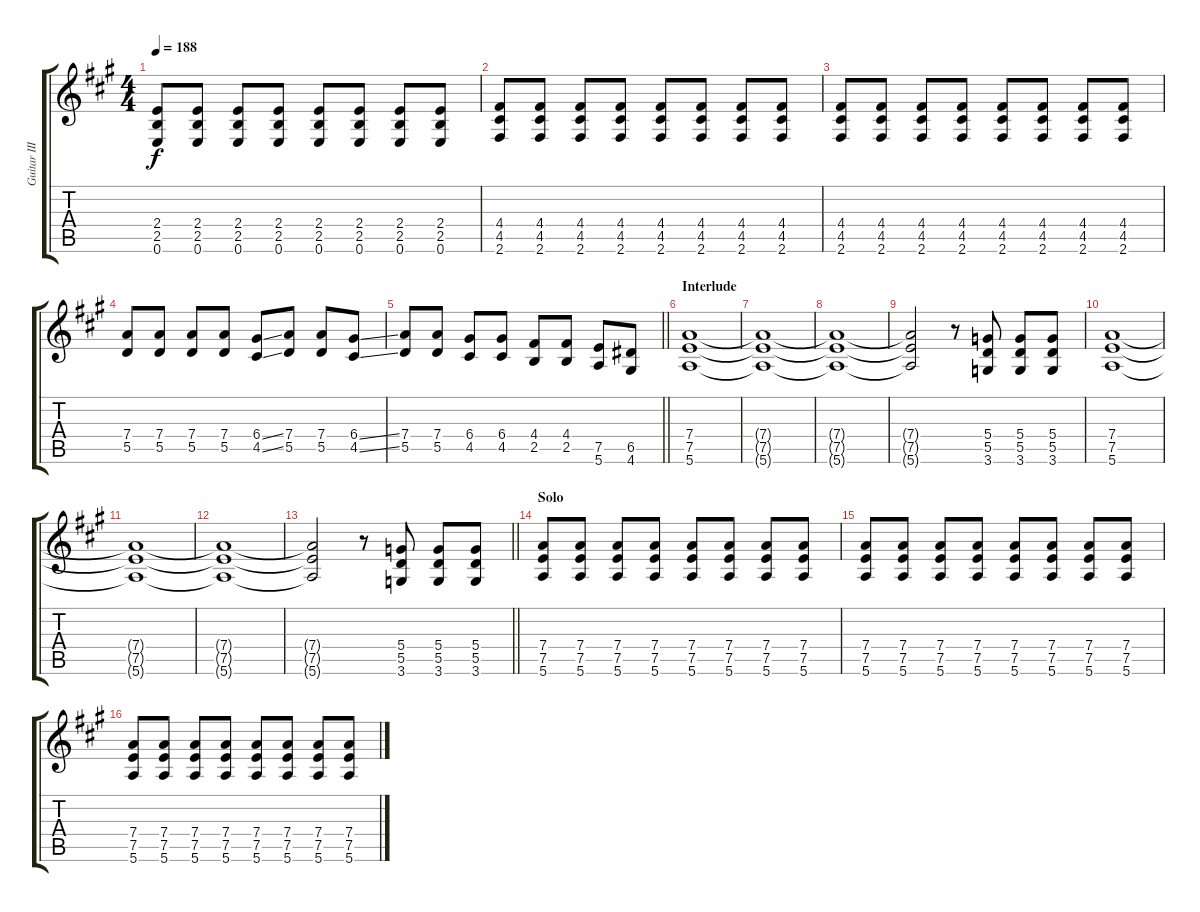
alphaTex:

\track ("Guitar III" "Guitar III") {instrument distortionguitar}
\staff {score tabs}
\tuning (E4 B3 G3 D3 A2 E2) {hide}
\ts (4 4)
\tempo 188
\clef g2
\ks a
(2.4 2.5 0.6).8{dy f} (2.4 2.5 0.6).8 (2.4 2.5 0.6).8 (2.4 2.5 0.6).8 (2.4 2.5 0.6).8 (2.4 2.5 0.6).8 (2.4 2.5 0.6).8 (2.4 2.5 0.6).8 |
(4.4 4.5 2.6).8 (4.4 4.5 2.6).8 (4.4 4.5 2.6).8 (4.4 4.5 2.6).8 (4.4 4.5 2.6).8 (4.4 4.5 2.6).8 (4.4 4.5 2.6).8 (4.4 4.5 2.6).8 |
(4.4 4.5 2.6).8 (4.4 4.5 2.6).8 (4.4 4.5 2.6).8 (4.4 4.5 2.6).8 (4.4 4.5 2.6).8 (4.4 4.5 2.6).8 (4.4 4.5 2.6).8 (4.4 4.5 2.6).8 |
(7.4 5.5).8 (7.4 5.5).8 (7.4 5.5).8 (7.4 5.5).8 (6.4{ss} 4.5{ss}).8 (7.4 5.5).8 (7.4 5.5).8 (6.4{ss} 4.5{ss}).8 |
\barLineRight lightlight
(7.4 5.5).8 (7.4 5.5).8 (6.4 4.5).8 (6.4 4.5).8 (4.4 2.5).8 (4.4 2.5).8 (7.5 5.6).8 (6.5 4.6).8 |
\section ("" "Interlude")
(7.4 7.5 5.6).1 |
(7.4{t} 7.5{t} 5.6{t}).1 |
(7.4{t} 7.5{t} 5.6{t}).1 |
(7.4{t} 7.5{t} 5.6{t}).2 r.8 (5.4 5.5 3.6).8 (5.4 5.5 3.6).8 (5.4 5.5 3.6).8 |
(7.4 7.5 5.6).1 |
(7.4{t} 7.5{t} 5.6{t}).1 |
(7.4{t} 7.5{t} 5.6{t}).1 |
\barLineRight lightlight
(7.4{t} 7.5{t} 5.6{t}).2 r.8 (5.4 5.5 3.6).8 (5.4 5.5 3.6).8 (5.4 5.5 3.6).8 |
\section ("" "Solo")
(7.4 7.5 5.6).8 (7.4 7.5 5.6).8 (7.4 7.5 5.6).8 (7.4 7.5 5.6).8 (7.4 7.5 5.6).8 (7.4 7.5 5.6).8 (7.4 7.5 5.6).8 (7.4 7.5 5.6).8 |
(7.4 7.5 5.6).8 (7.4 7.5 5.6).8 (7.4 7.5 5.6).8 (7.4 7.5 5.6).8 (7.4 7.5 5.6).8 (7.4 7.5 5.6).8 (7.4 7.5 5.6).8 (7.4 7.5 5.6).8 |
(7.4 7.5 5.6).8 (7.4 7.5 5.6).8 (7.4 7.5 5.6).8 (7.4 7.5 5.6).8 (7.4 7.5 5.6).8 (7.4 7.5 5.6).8 (7.4 7.5 5.6).8 (7.4 7.5 5.6).8
